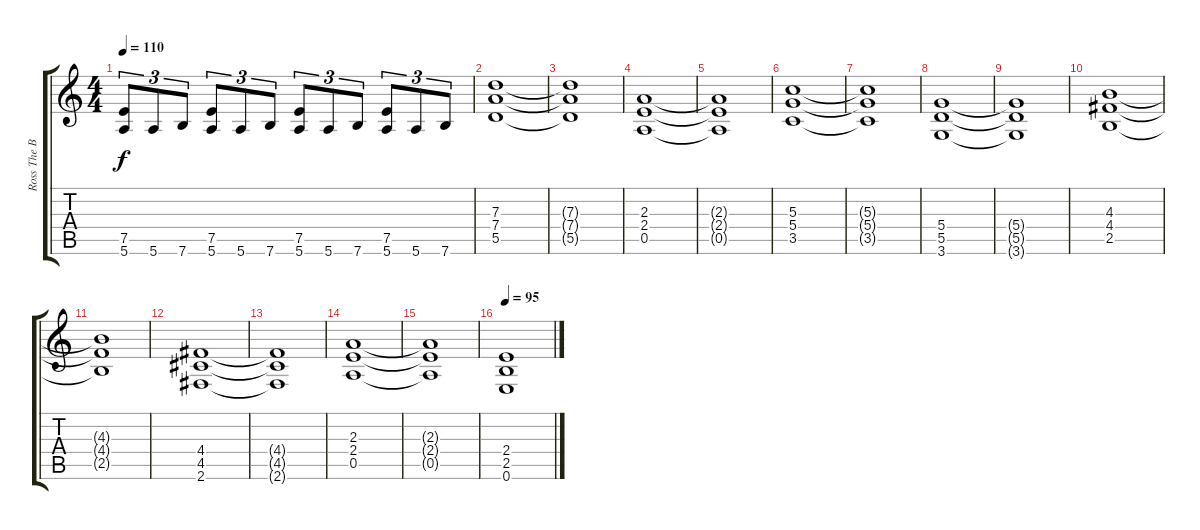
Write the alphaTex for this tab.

\track ("Ross The Boss-Rhythm" "Ross The B") {instrument overdrivenguitar}
\staff {score tabs}
\tuning (E4 B3 G3 D3 A2 E2) {hide}
\ts (4 4)
\tempo 110
\clef g2
\ks c
(7.5 5.6).8{tu (3 2) dy f} 5.6.8{tu (3 2)} 7.6.8{tu (3 2)} (7.5 5.6).8{tu (3 2)} 5.6.8{tu (3 2)} 7.6.8{tu (3 2)} (7.5 5.6).8{tu (3 2)} 5.6.8{tu (3 2)} 7.6.8{tu (3 2)} (7.5 5.6).8{tu (3 2)} 5.6.8{tu (3 2)} 7.6.8{tu (3 2)} |
(7.3 7.4 5.5).1 |
(7.3{t} 7.4{t} 5.5{t}).1 |
(2.3 2.4 0.5).1 |
(2.3{t} 2.4{t} 0.5{t}).1 |
(5.3 5.4 3.5).1 |
(5.3{t} 5.4{t} 3.5{t}).1 |
(5.4 5.5 3.6).1 |
(5.4{t} 5.5{t} 3.6{t}).1 |
(4.3 4.4 2.5).1 |
(4.3{t} 4.4{t} 2.5{t}).1 |
(4.4 4.5 2.6).1 |
(4.4{t} 4.5{t} 2.6{t}).1 |
(2.3 2.4 0.5).1 |
(2.3{t} 2.4{t} 0.5{t}).1 |
\tempo 95
(2.4 2.5 0.6).1
